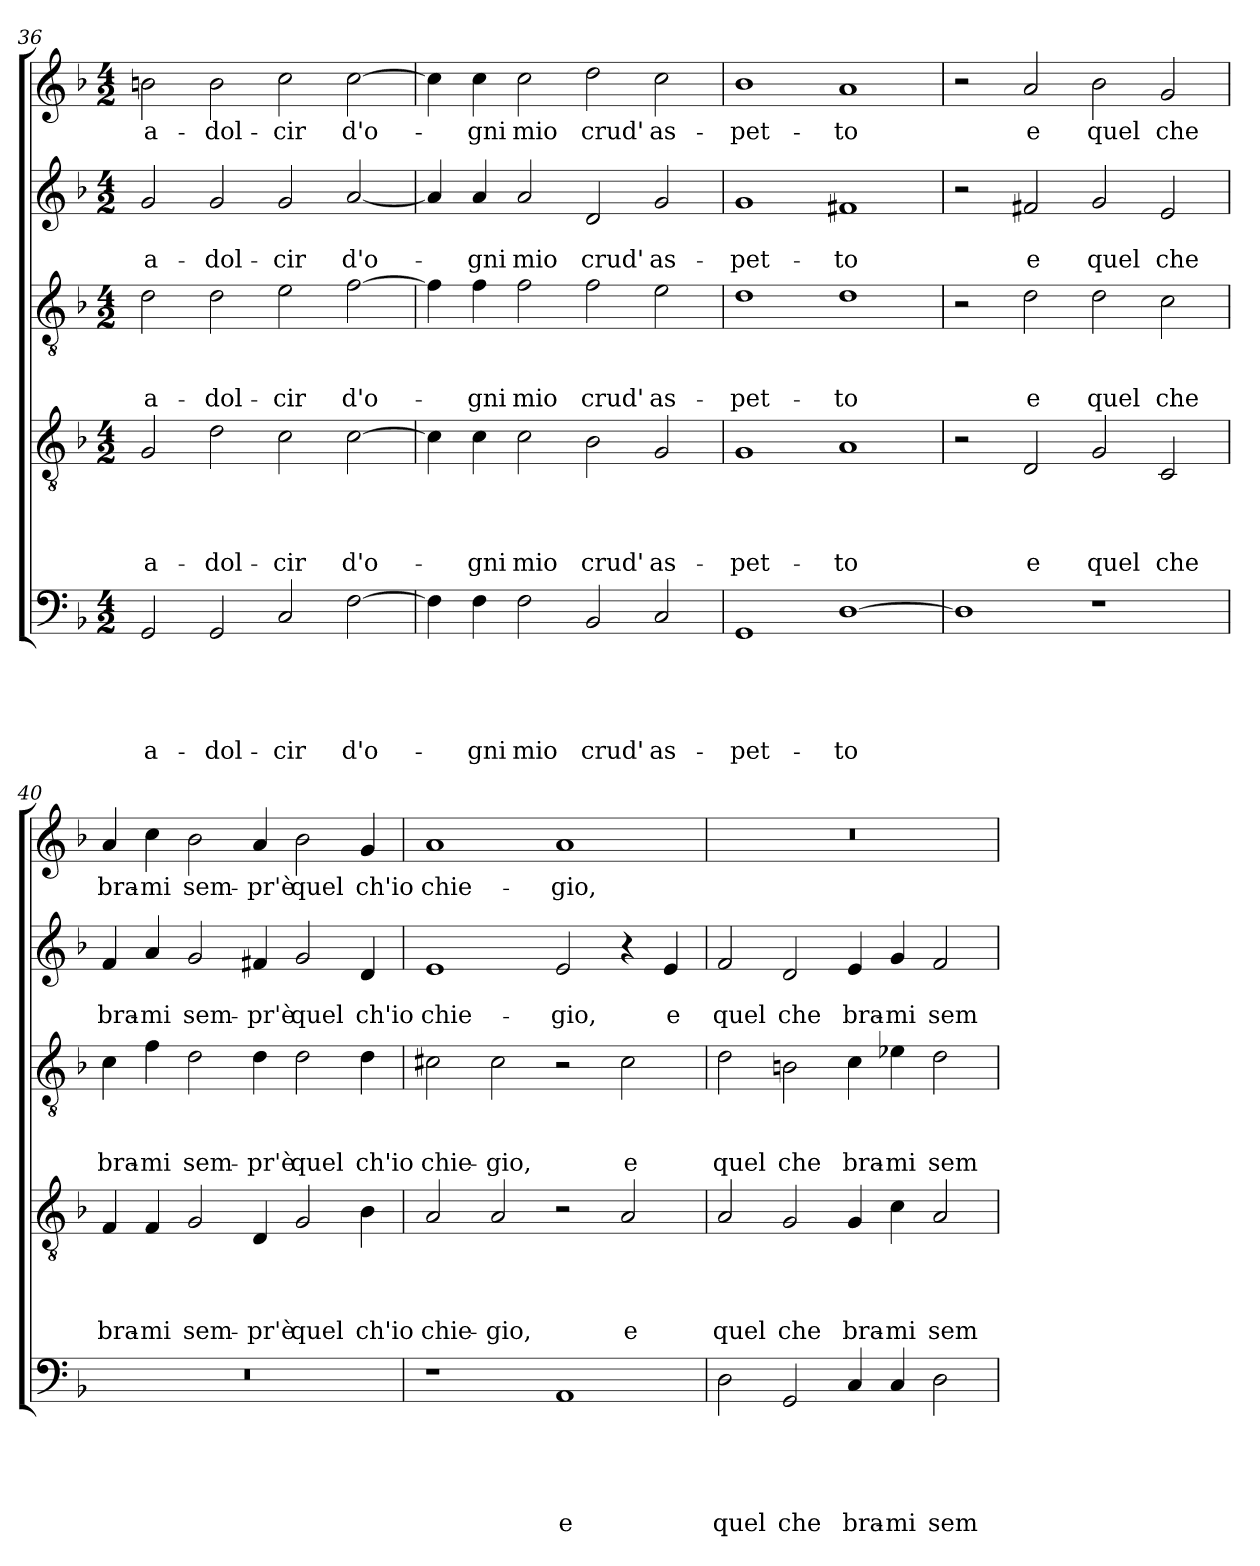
**kern	**text	**text	**text	**text	**text	**kern	**text	**text	**text	**text	**kern	**text	**text	**text	**kern	**text	**text	**kern	**text
*part5	*part5	*part5	*part5	*part5	*part5	*part4	*part4	*part4	*part4	*part4	*part3	*part3	*part3	*part3	*part2	*part2	*part2	*part1	*part1
*staff5	*staff5	*staff5	*staff5	*staff5	*staff5	*staff4	*staff4	*staff4	*staff4	*staff4	*staff3	*staff3	*staff3	*staff3	*staff2	*staff2	*staff2	*staff1	*staff1
!!LO:LB:g=z
*clefF4	*	*	*	*	*	*clefGv2	*	*	*	*	*clefGv2	*	*	*	*clefG2	*	*	*clefG2	*
*k[b-]	*	*	*	*	*	*k[b-]	*	*	*	*	*k[b-]	*	*	*	*k[b-]	*	*	*k[b-]	*
*F:	*	*	*	*	*	*F:	*	*	*	*	*F:	*	*	*	*F:	*	*	*F:	*
*M4/2	*	*	*	*	*	*M4/2	*	*	*	*	*M4/2	*	*	*	*M4/2	*	*	*M4/2	*
=36	=36	=36	=36	=36	=36	=36	=36	=36	=36	=36	=36	=36	=36	=36	=36	=36	=36	=36	=36
2GG/	.	.	.	.	a-	2G/	.	.	.	a-	2d\	.	.	a-	2g/	.	a-	2bn\	a-
2GG/	.	.	.	.	-dol-	2d\	.	.	.	-dol-	2d\	.	.	-dol-	2g/	.	-dol-	2b\	-dol-
2C/	.	.	.	.	-cir	2c\	.	.	.	-cir	2e\	.	.	-cir	2g/	.	-cir	2cc\	-cir
[2F\	.	.	.	.	d'o-	[2c\	.	.	.	d'o-	[2f\	.	.	d'o-	[2a/	.	d'o-	[2cc\	d'o-
=37	=37	=37	=37	=37	=37	=37	=37	=37	=37	=37	=37	=37	=37	=37	=37	=37	=37	=37	=37
4F\]	.	.	.	.	.	4c\]	.	.	.	.	4f\]	.	.	.	4a/]	.	.	4cc\]	.
4F\	.	.	.	.	-gni	4c\	.	.	.	-gni	4f\	.	.	-gni	4a/	.	-gni	4cc\	-gni
2F\	.	.	.	.	mio	2c\	.	.	.	mio	2f\	.	.	mio	2a/	.	mio	2cc\	mio
2BB-/	.	.	.	.	crud'	2B-\	.	.	.	crud'	2f\	.	.	crud'	2d/	.	crud'	2dd\	crud'
2C/	.	.	.	.	as-	2G/	.	.	.	as-	2e\	.	.	as-	2g/	.	as-	2cc\	as-
=38	=38	=38	=38	=38	=38	=38	=38	=38	=38	=38	=38	=38	=38	=38	=38	=38	=38	=38	=38
1GG	.	.	.	.	-pet-	1G	.	.	.	-pet-	1d	.	.	-pet-	1g	.	-pet-	1b-	-pet-
[1D	.	.	.	.	-to	1A	.	.	.	-to	1d	.	.	-to	1f#X	.	-to	1a	-to
=39	=39	=39	=39	=39	=39	=39	=39	=39	=39	=39	=39	=39	=39	=39	=39	=39	=39	=39	=39
1D]	.	.	.	.	.	2r	.	.	.	.	2r	.	.	.	2r	.	.	2r	.
.	.	.	.	.	.	2D/	.	.	.	e	2d\	.	.	e	2f#X/	.	e	2a/	e
1r	.	.	.	.	.	2G/	.	.	.	quel	2d\	.	.	quel	2g/	.	quel	2b-\	quel
.	.	.	.	.	.	2C/	.	.	.	che	2c\	.	.	che	2e/	.	che	2g/	che
=40	=40	=40	=40	=40	=40	=40	=40	=40	=40	=40	=40	=40	=40	=40	=40	=40	=40	=40	=40
0r	.	.	.	.	.	4F/	.	.	.	bra-	4c\	.	.	bra-	4f/	.	bra-	4a/	bra-
.	.	.	.	.	.	4F/	.	.	.	-mi	4f\	.	.	-mi	4a/	.	-mi	4cc\	-mi
.	.	.	.	.	.	2G/	.	.	.	sem-	2d\	.	.	sem-	2g/	.	sem-	2b-\	sem-
.	.	.	.	.	.	4D/	.	.	.	-pr'è	4d\	.	.	-pr'è	4f#X/	.	-pr'è	4a/	-pr'è
.	.	.	.	.	.	2G/	.	.	.	quel	2d\	.	.	quel	2g/	.	quel	2b-\	quel
.	.	.	.	.	.	4B-\	.	.	.	ch'io	4d\	.	.	ch'io	4d/	.	ch'io	4g/	ch'io
!!LO:PB:g=z
=41	=41	=41	=41	=41	=41	=41	=41	=41	=41	=41	=41	=41	=41	=41	=41	=41	=41	=41	=41
1r	.	.	.	.	.	2A/	.	.	.	chie-	2c#X\	.	.	chie-	1e	.	chie-	1a	chie-
.	.	.	.	.	.	2A/	.	.	.	-gio,	2c#\	.	.	-gio,	.	.	.	.	.
1AA	.	.	.	.	e	2r	.	.	.	.	2r	.	.	.	2e/	.	-gio,	1a	-gio,
.	.	.	.	.	.	2A/	.	.	.	e	2c#\	.	.	e	4r	.	.	.	.
.	.	.	.	.	.	.	.	.	.	.	.	.	.	.	4e/	.	e	.	.
=42	=42	=42	=42	=42	=42	=42	=42	=42	=42	=42	=42	=42	=42	=42	=42	=42	=42	=42	=42
2D\	.	.	.	.	quel	2A/	.	.	.	quel	2d\	.	.	quel	2f/	.	quel	0r	.
2GG/	.	.	.	.	che	2G/	.	.	.	che	2Bn\	.	.	che	2d/	.	che	.	.
4C/	.	.	.	.	bra-	4G/	.	.	.	bra-	4c\	.	.	bra-	4e/	.	bra-	.	.
4C/	.	.	.	.	-mi	4c\	.	.	.	-mi	4e-X\	.	.	-mi	4g/	.	-mi	.	.
2D\	.	.	.	.	sem-	2A/	.	.	.	sem-	2d\	.	.	sem-	2f/	.	sem-	.	.
=	=	=	=	=	=	=	=	=	=	=	=	=	=	=	=	=	=	=	=
*-	*-	*-	*-	*-	*-	*-	*-	*-	*-	*-	*-	*-	*-	*-	*-	*-	*-	*-	*-
